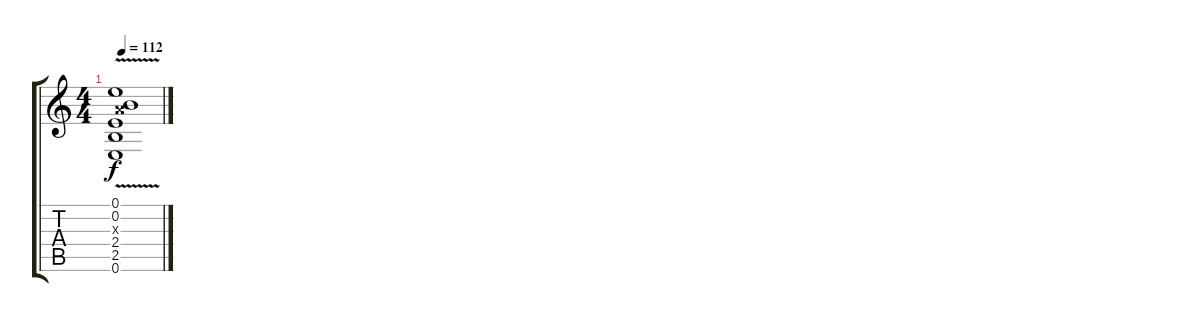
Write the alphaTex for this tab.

\track "" {instrument acousticguitarsteel}
\staff {score tabs}
\tuning (E4 B3 G3 D3 A2 E2) {hide}
\ts (4 4)
\tempo 112
\clef g2
\ks c
(0.1{v} 0.2 2.3{x} 2.4 2.5 0.6).1{dy f}
